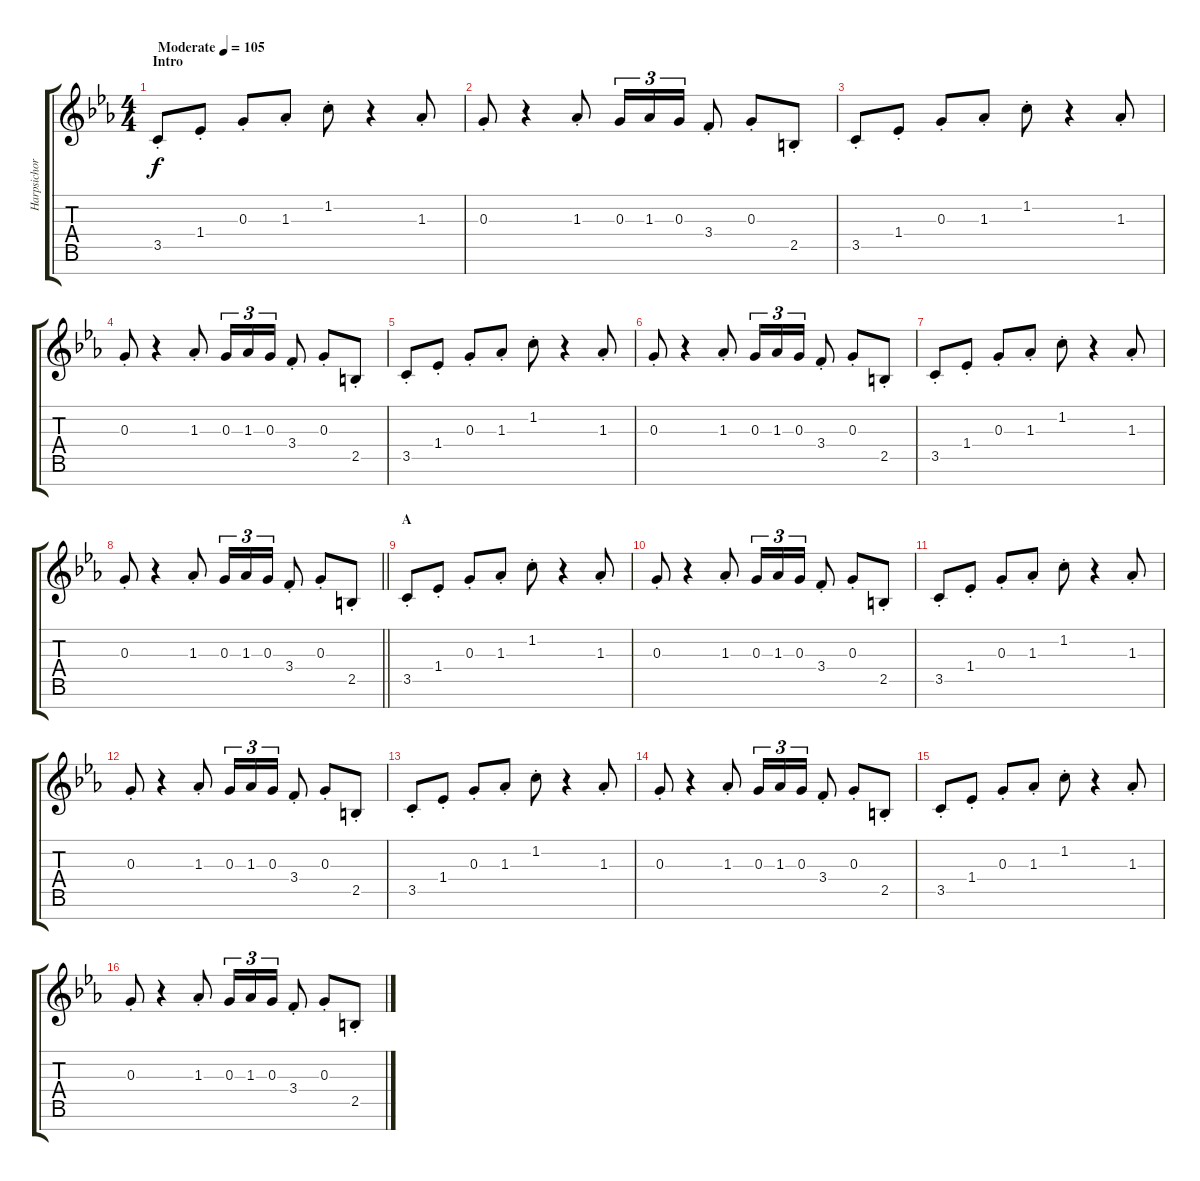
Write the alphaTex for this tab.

\track ("Harpsichord" "Harpsichor") {instrument harpsichord}
\staff {score tabs}
\tuning (E5 B4 G4 D4 A3 E3 B2) {hide}
\ts (4 4)
\section ("" "Intro")
\tempo (105 "Moderate")
\clef g2
\ks eb
3.5{st}.8{dy f instrument harpsichord} 1.4{st}.8 0.3{st}.8 1.3{st}.8 1.2{st}.8 r.4 1.3{st}.8 |
0.3{st}.8 r.4 1.3{st}.8 0.3.16{tu (3 2)} 1.3.16{tu (3 2)} 0.3.16{tu (3 2)} 3.4{st}.8 0.3{st}.8 2.5{st}.8 |
3.5{st}.8 1.4{st}.8 0.3{st}.8 1.3{st}.8 1.2{st}.8 r.4 1.3{st}.8 |
0.3{st}.8 r.4 1.3{st}.8 0.3.16{tu (3 2)} 1.3.16{tu (3 2)} 0.3.16{tu (3 2)} 3.4{st}.8 0.3{st}.8 2.5{st}.8 |
3.5{st}.8 1.4{st}.8 0.3{st}.8 1.3{st}.8 1.2{st}.8 r.4 1.3{st}.8 |
0.3{st}.8 r.4 1.3{st}.8 0.3.16{tu (3 2)} 1.3.16{tu (3 2)} 0.3.16{tu (3 2)} 3.4{st}.8 0.3{st}.8 2.5{st}.8 |
3.5{st}.8 1.4{st}.8 0.3{st}.8 1.3{st}.8 1.2{st}.8 r.4 1.3{st}.8 |
\barLineRight lightlight
0.3{st}.8 r.4 1.3{st}.8 0.3.16{tu (3 2)} 1.3.16{tu (3 2)} 0.3.16{tu (3 2)} 3.4{st}.8 0.3{st}.8 2.5{st}.8 |
\section ("" "A")
3.5{st}.8 1.4{st}.8 0.3{st}.8 1.3{st}.8 1.2{st}.8 r.4 1.3{st}.8 |
0.3{st}.8 r.4 1.3{st}.8 0.3.16{tu (3 2)} 1.3.16{tu (3 2)} 0.3.16{tu (3 2)} 3.4{st}.8 0.3{st}.8 2.5{st}.8 |
3.5{st}.8 1.4{st}.8 0.3{st}.8 1.3{st}.8 1.2{st}.8 r.4 1.3{st}.8 |
0.3{st}.8 r.4 1.3{st}.8 0.3.16{tu (3 2)} 1.3.16{tu (3 2)} 0.3.16{tu (3 2)} 3.4{st}.8 0.3{st}.8 2.5{st}.8 |
3.5{st}.8 1.4{st}.8 0.3{st}.8 1.3{st}.8 1.2{st}.8 r.4 1.3{st}.8 |
0.3{st}.8 r.4 1.3{st}.8 0.3.16{tu (3 2)} 1.3.16{tu (3 2)} 0.3.16{tu (3 2)} 3.4{st}.8 0.3{st}.8 2.5{st}.8 |
3.5{st}.8 1.4{st}.8 0.3{st}.8 1.3{st}.8 1.2{st}.8 r.4 1.3{st}.8 |
0.3{st}.8 r.4 1.3{st}.8 0.3.16{tu (3 2)} 1.3.16{tu (3 2)} 0.3.16{tu (3 2)} 3.4{st}.8 0.3{st}.8 2.5{st}.8
